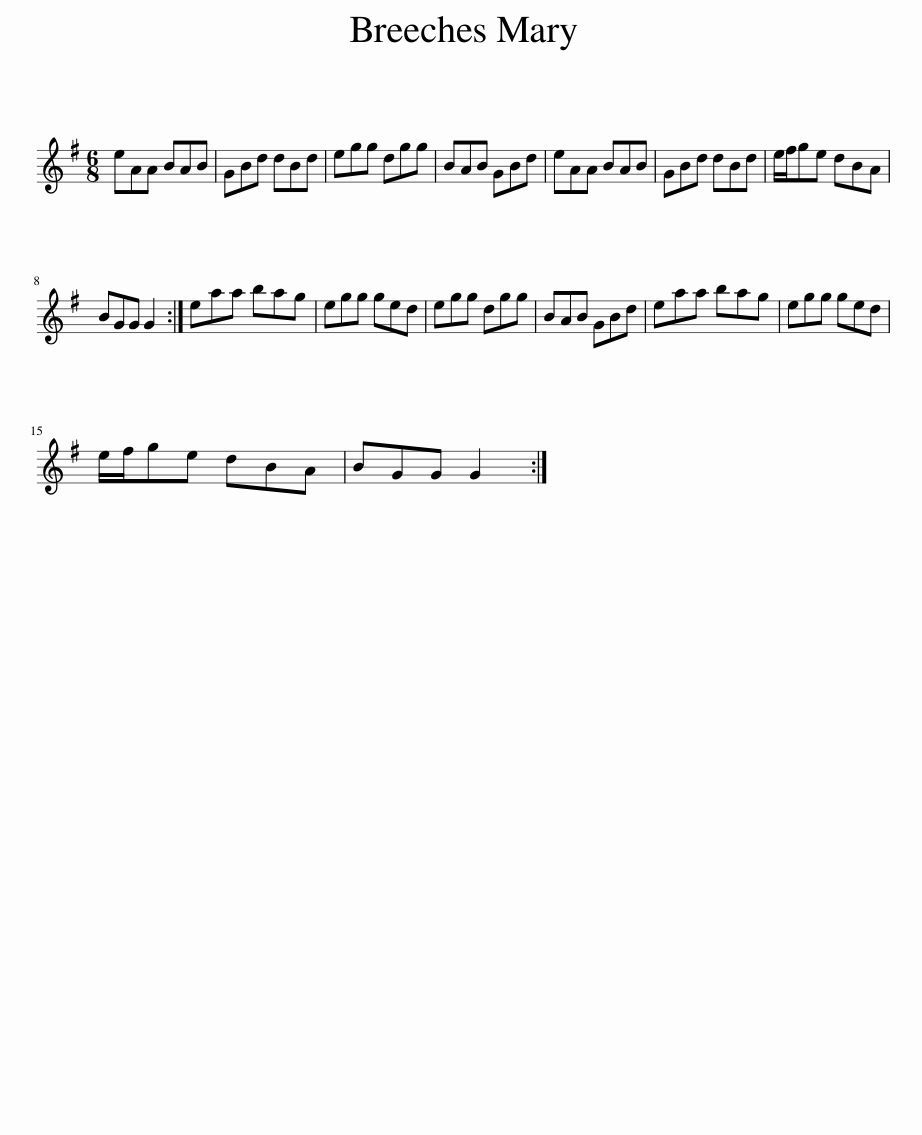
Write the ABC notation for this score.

X:1
L:1/8
M:6/8
I:linebreak $
K:G
V:1 treble
V:1
 eAA BAB | GBd dBd | egg dgg | BAB GBd | eAA BAB | %5
 GBd dBd | e/f/ge dBA |$ BGG G2 :| eaa bag | egg ged | %10
 egg dgg | BAB GBd | eaa bag | egg ged |$ e/f/ge dBA | %15
 BGG G2 :| %16
